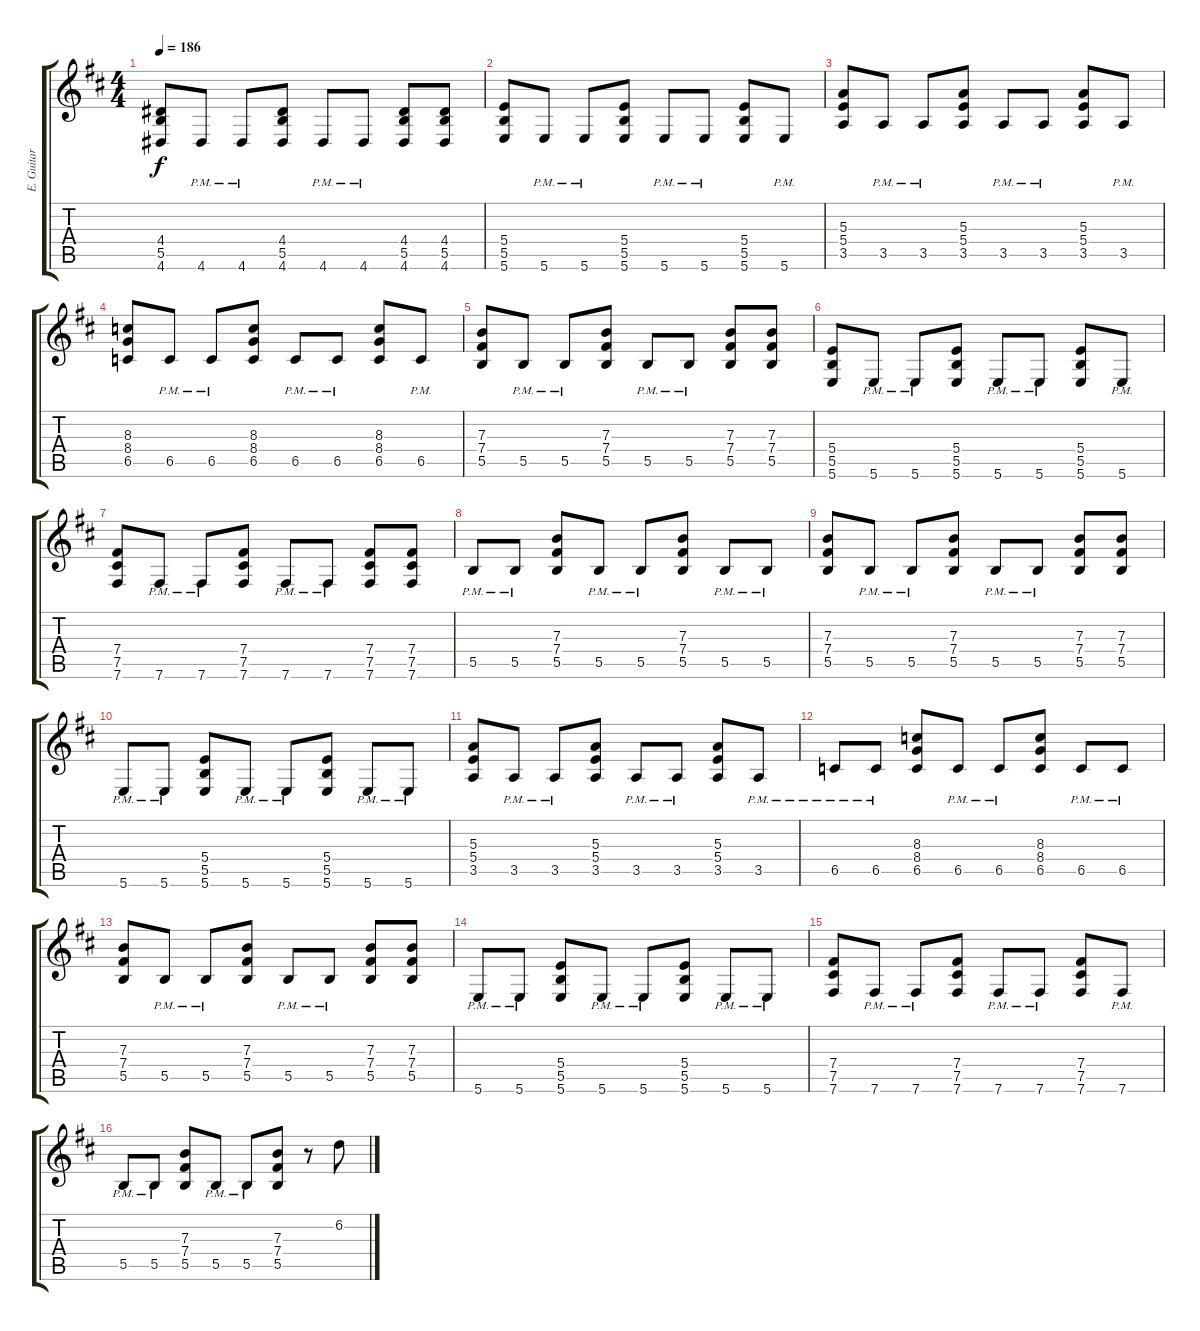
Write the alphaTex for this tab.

\track ("E. Guitar I" "E. Guitar ") {instrument overdrivenguitar}
\staff {score tabs}
\tuning (Db4 Ab3 E3 B2 Gb2 B1) {hide}
\ts (4 4)
\tempo 186
\clef g2
\ks d
(4.4 5.5 4.6).8{dy f} 4.6{pm}.8 4.6{pm}.8 (4.4 5.5 4.6).8 4.6{pm}.8 4.6{pm}.8 (4.4 5.5 4.6).8 (4.4 5.5 4.6).8 |
(5.4 5.5 5.6).8 5.6{pm}.8 5.6{pm}.8 (5.4 5.5 5.6).8 5.6{pm}.8 5.6{pm}.8 (5.4 5.5 5.6).8 5.6{pm}.8 |
(5.3 5.4 3.5).8 3.5{pm}.8 3.5{pm}.8 (5.3 5.4 3.5).8 3.5{pm}.8 3.5{pm}.8 (5.3 5.4 3.5).8 3.5{pm}.8 |
(8.3 8.4 6.5).8 6.5{pm}.8 6.5{pm}.8 (8.3 8.4 6.5).8 6.5{pm}.8 6.5{pm}.8 (8.3 8.4 6.5).8 6.5{pm}.8 |
(7.3 7.4 5.5).8 5.5{pm}.8 5.5{pm}.8 (7.3 7.4 5.5).8 5.5{pm}.8 5.5{pm}.8 (7.3 7.4 5.5).8 (7.3 7.4 5.5).8 |
(5.4 5.5 5.6).8 5.6{pm}.8 5.6{pm}.8 (5.4 5.5 5.6).8 5.6{pm}.8 5.6{pm}.8 (5.4 5.5 5.6).8 5.6{pm}.8 |
(7.4 7.5 7.6).8 7.6{pm}.8 7.6{pm}.8 (7.4 7.5 7.6).8 7.6{pm}.8 7.6{pm}.8 (7.4 7.5 7.6).8 (7.4 7.5 7.6).8 |
5.5{pm}.8 5.5{pm}.8 (7.3 7.4 5.5).8 5.5{pm}.8 5.5{pm}.8 (7.3 7.4 5.5).8 5.5{pm}.8 5.5{pm}.8 |
(7.3 7.4 5.5).8 5.5{pm}.8 5.5{pm}.8 (7.3 7.4 5.5).8 5.5{pm}.8 5.5{pm}.8 (7.3 7.4 5.5).8 (7.3 7.4 5.5).8 |
5.6{pm}.8 5.6{pm}.8 (5.4 5.5 5.6).8 5.6{pm}.8 5.6{pm}.8 (5.4 5.5 5.6).8 5.6{pm}.8 5.6{pm}.8 |
(5.3 5.4 3.5).8 3.5{pm}.8 3.5{pm}.8 (5.3 5.4 3.5).8 3.5{pm}.8 3.5{pm}.8 (5.3 5.4 3.5).8 3.5{pm}.8 |
6.5{pm}.8 6.5{pm}.8 (8.3 8.4 6.5).8 6.5{pm}.8 6.5{pm}.8 (8.3 8.4 6.5).8 6.5{pm}.8 6.5{pm}.8 |
(7.3 7.4 5.5).8 5.5{pm}.8 5.5{pm}.8 (7.3 7.4 5.5).8 5.5{pm}.8 5.5{pm}.8 (7.3 7.4 5.5).8 (7.3 7.4 5.5).8 |
5.6{pm}.8 5.6{pm}.8 (5.4 5.5 5.6).8 5.6{pm}.8 5.6{pm}.8 (5.4 5.5 5.6).8 5.6{pm}.8 5.6{pm}.8 |
(7.4 7.5 7.6).8 7.6{pm}.8 7.6{pm}.8 (7.4 7.5 7.6).8 7.6{pm}.8 7.6{pm}.8 (7.4 7.5 7.6).8 7.6{pm}.8 |
5.5{pm}.8 5.5{pm}.8 (7.3 7.4 5.5).8 5.5{pm}.8 5.5{pm}.8 (7.3 7.4 5.5).8 r.8 6.2.8
